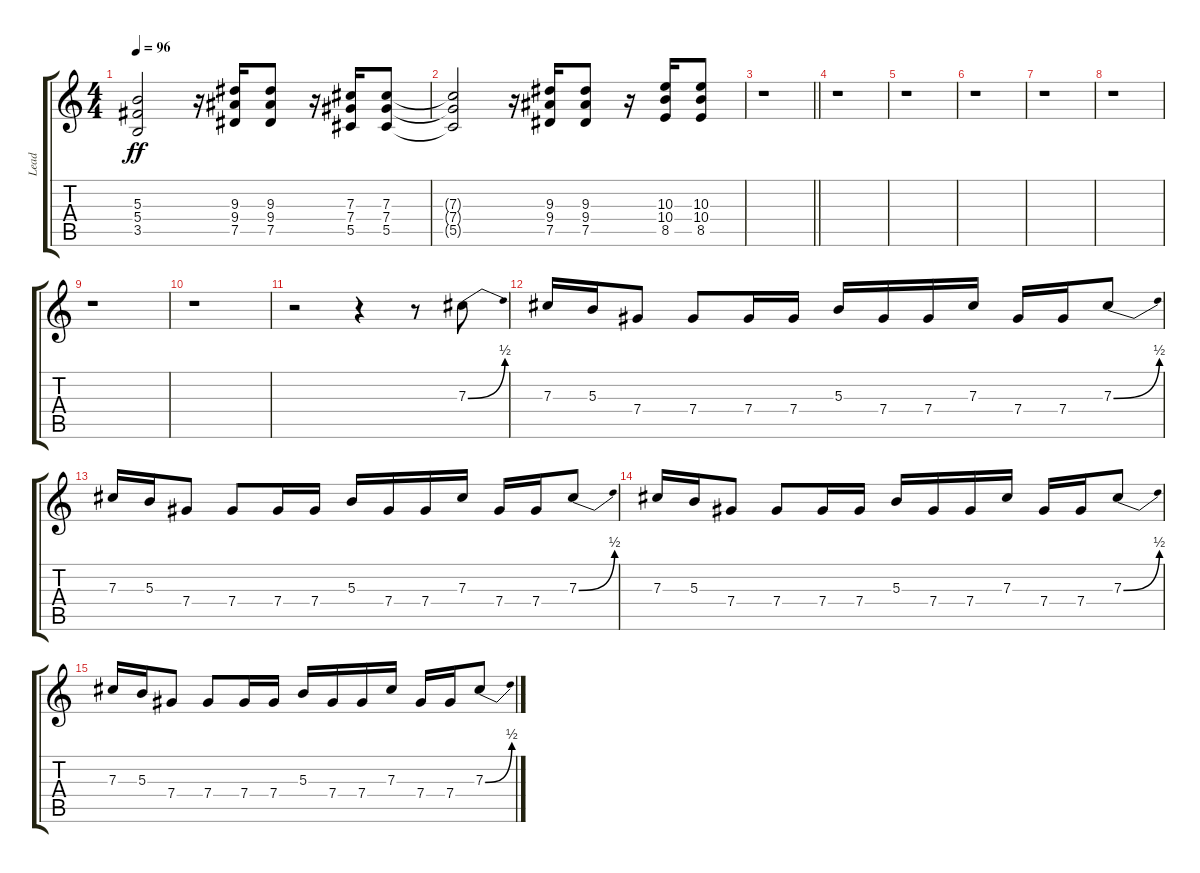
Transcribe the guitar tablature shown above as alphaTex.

\track ("Lead" "Lead") {instrument distortionguitar}
\staff {score tabs}
\tuning (Eb4 Bb3 Gb3 Db3 Ab2 Eb2) {hide}
\ts (4 4)
\tempo 96
\clef g2
\ks c
(5.3{t} 5.4{t} 3.5{t}).2{dy ff} r.16 (9.3 9.4 7.5).16 (9.3 9.4 7.5).8 r.16 (7.3 7.4 5.5).16 (7.3 7.4 5.5).8 |
(7.3{t} 7.4{t} 5.5{t}).2 r.16 (9.3 9.4 7.5).16 (9.3 9.4 7.5).8 r.16 (10.3 10.4 8.5).16 (10.3 10.4 8.5).8 |
\barLineRight lightlight
r.1 |
r.1 |
r.1 |
r.1 |
r.1 |
r.1 |
r.1 |
r.1 |
r.2 r.4 r.8 7.3{be (bend 0 0 60 2)}.8 |
7.3.16 5.3.16 7.4.8 7.4.8 7.4.16 7.4.16 5.3.16 7.4.16 7.4.16 7.3.16 7.4.16 7.4.16 7.3{be (bend 0 0 60 2)}.8 |
7.3.16 5.3.16 7.4.8 7.4.8 7.4.16 7.4.16 5.3.16 7.4.16 7.4.16 7.3.16 7.4.16 7.4.16 7.3{be (bend 0 0 60 2)}.8 |
7.3.16 5.3.16 7.4.8 7.4.8 7.4.16 7.4.16 5.3.16 7.4.16 7.4.16 7.3.16 7.4.16 7.4.16 7.3{be (bend 0 0 60 2)}.8 |
7.3.16 5.3.16 7.4.8 7.4.8 7.4.16 7.4.16 5.3.16 7.4.16 7.4.16 7.3.16 7.4.16 7.4.16 7.3{be (bend 0 0 60 2)}.8
